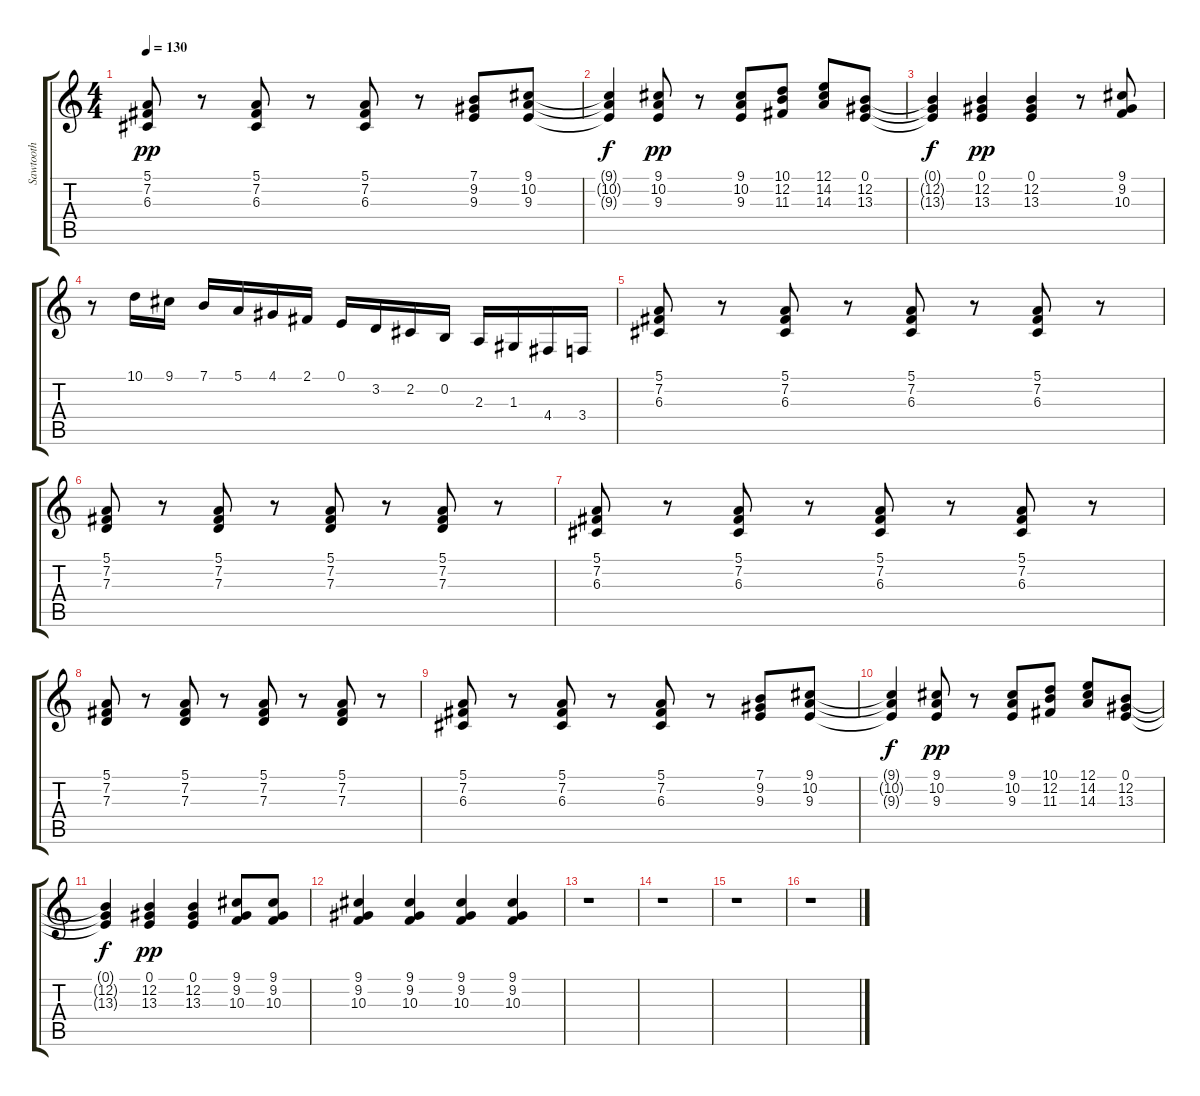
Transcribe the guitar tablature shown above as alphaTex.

\track ("Sawtooth" "Sawtooth") {instrument lead2sawtooth}
\staff {score tabs}
\tuning (E4 B3 G3 D3 A2 E2) {hide}
\ts (4 4)
\tempo 130
\clef g2
\ks c
(5.1 7.2 6.3).8{dy pp} r.8 (5.1 7.2 6.3).8 r.8 (5.1 7.2 6.3).8 r.8 (7.1 9.2 9.3).8 (9.1 10.2 9.3).8 |
(9.1{t} 10.2{t} 9.3{t}).4{dy f} (9.1 10.2 9.3).8{dy pp} r.8 (9.1 10.2 9.3).8 (10.1 12.2 11.3).8 (12.1 14.2 14.3).8 (0.1 12.2 13.3).8 |
(0.1{t} 12.2{t} 13.3{t}).4{dy f} (0.1 12.2 13.3).4{dy pp} (0.1 12.2 13.3).4 r.8 (9.1 9.2 10.3).8 |
r.8 10.1.16 9.1.16 7.1.16 5.1.16 4.1.16 2.1.16 0.1.16 3.2.16 2.2.16 0.2.16 2.3.16 1.3.16 4.4.16 3.4.16 |
(5.1 7.2 6.3).8 r.8 (5.1 7.2 6.3).8 r.8 (5.1 7.2 6.3).8 r.8 (5.1 7.2 6.3).8 r.8 |
(5.1 7.2 7.3).8 r.8 (5.1 7.2 7.3).8 r.8 (5.1 7.2 7.3).8 r.8 (5.1 7.2 7.3).8 r.8 |
(5.1 7.2 6.3).8 r.8 (5.1 7.2 6.3).8 r.8 (5.1 7.2 6.3).8 r.8 (5.1 7.2 6.3).8 r.8 |
(5.1 7.2 7.3).8 r.8 (5.1 7.2 7.3).8 r.8 (5.1 7.2 7.3).8 r.8 (5.1 7.2 7.3).8 r.8 |
(5.1 7.2 6.3).8 r.8 (5.1 7.2 6.3).8 r.8 (5.1 7.2 6.3).8 r.8 (7.1 9.2 9.3).8 (9.1 10.2 9.3).8 |
(9.1{t} 10.2{t} 9.3{t}).4{dy f} (9.1 10.2 9.3).8{dy pp} r.8 (9.1 10.2 9.3).8 (10.1 12.2 11.3).8 (12.1 14.2 14.3).8 (0.1 12.2 13.3).8 |
(0.1{t} 12.2{t} 13.3{t}).4{dy f} (0.1 12.2 13.3).4{dy pp} (0.1 12.2 13.3).4 (9.1 9.2 10.3).8 (9.1 9.2 10.3).8 |
(9.1 9.2 10.3).4 (9.1 9.2 10.3).4 (9.1 9.2 10.3).4 (9.1 9.2 10.3).4 |
r.1 |
r.1 |
r.1 |
r.1
